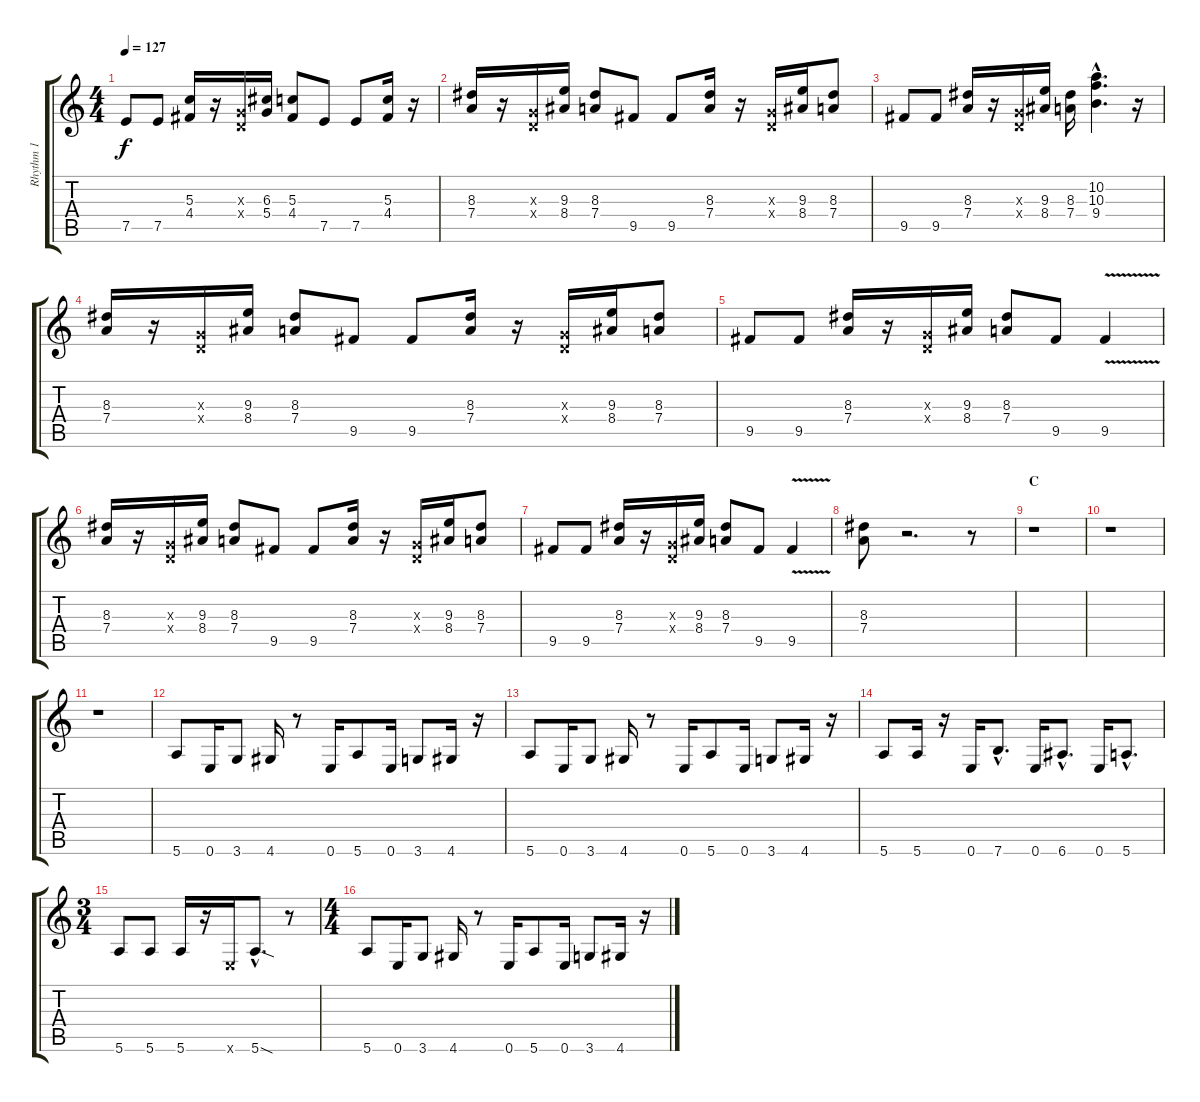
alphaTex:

\track ("Rhythm 1" "Rhythm 1") {instrument distortionguitar}
\staff {score tabs}
\tuning (E4 B3 G3 D3 A2 E2) {hide}
\ts (4 4)
\tempo 127
\clef g2
\ks c
7.5.8{dy f} 7.5.8 (5.3 4.4).16 r.16 (0.3{x} 0.4{x}).16 (6.3 5.4).16 (5.3 4.4).8 7.5.8 7.5.8 (5.3 4.4).16 r.16 |
(8.3 7.4).16 r.16 (0.3{x} 0.4{x}).16 (9.3 8.4).16 (8.3 7.4).8 9.5.8 9.5.8 (8.3 7.4).16 r.16 (0.3{x} 0.4{x}).16 (9.3 8.4).16 (8.3 7.4).8 |
9.5.8 9.5.8 (8.3 7.4).16 r.16 (0.3{x} 0.4{x}).16 (9.3 8.4).16 (8.3 7.4).16 (10.2{hac} 10.3{hac} 9.4{hac}).4{d} r.16 |
(8.3 7.4).16 r.16 (0.3{x} 0.4{x}).16 (9.3 8.4).16 (8.3 7.4).8 9.5.8 9.5.8 (8.3 7.4).16 r.16 (0.3{x} 0.4{x}).16 (9.3 8.4).16 (8.3 7.4).8 |
9.5.8 9.5.8 (8.3 7.4).16 r.16 (0.3{x} 0.4{x}).16 (9.3 8.4).16 (8.3 7.4).8 9.5.8 9.5{v}.4 |
(8.3 7.4).16 r.16 (0.3{x} 0.4{x}).16 (9.3 8.4).16 (8.3 7.4).8 9.5.8 9.5.8 (8.3 7.4).16 r.16 (0.3{x} 0.4{x}).16 (9.3 8.4).16 (8.3 7.4).8 |
9.5.8 9.5.8 (8.3 7.4).16 r.16 (0.3{x} 0.4{x}).16 (9.3 8.4).16 (8.3 7.4).8 9.5.8 9.5{v}.4 |
(8.3 7.4).8 r.2{d} r.8 |
\section ("" "C")
r.1 |
r.1 |
r.1 |
5.6.8 0.6.16 3.6.8 4.6.16 r.8 0.6.16 5.6.8 0.6.16 3.6.8 4.6.16 r.16 |
5.6.8 0.6.16 3.6.8 4.6.16 r.8 0.6.16 5.6.8 0.6.16 3.6.8 4.6.16 r.16 |
5.6.8 5.6.16 r.16 0.6.16 7.6{hac}.8{d} 0.6.16 6.6{hac}.8{d} 0.6.16 5.6{hac}.8{d} |
\ts (3 4)
5.6.8 5.6.8 5.6.16 r.16 0.6{x}.16 5.6{sod hac}.8{d} r.8 |
\ts (4 4)
5.6.8 0.6.16 3.6.8 4.6.16 r.8 0.6.16 5.6.8 0.6.16 3.6.8 4.6.16 r.16
